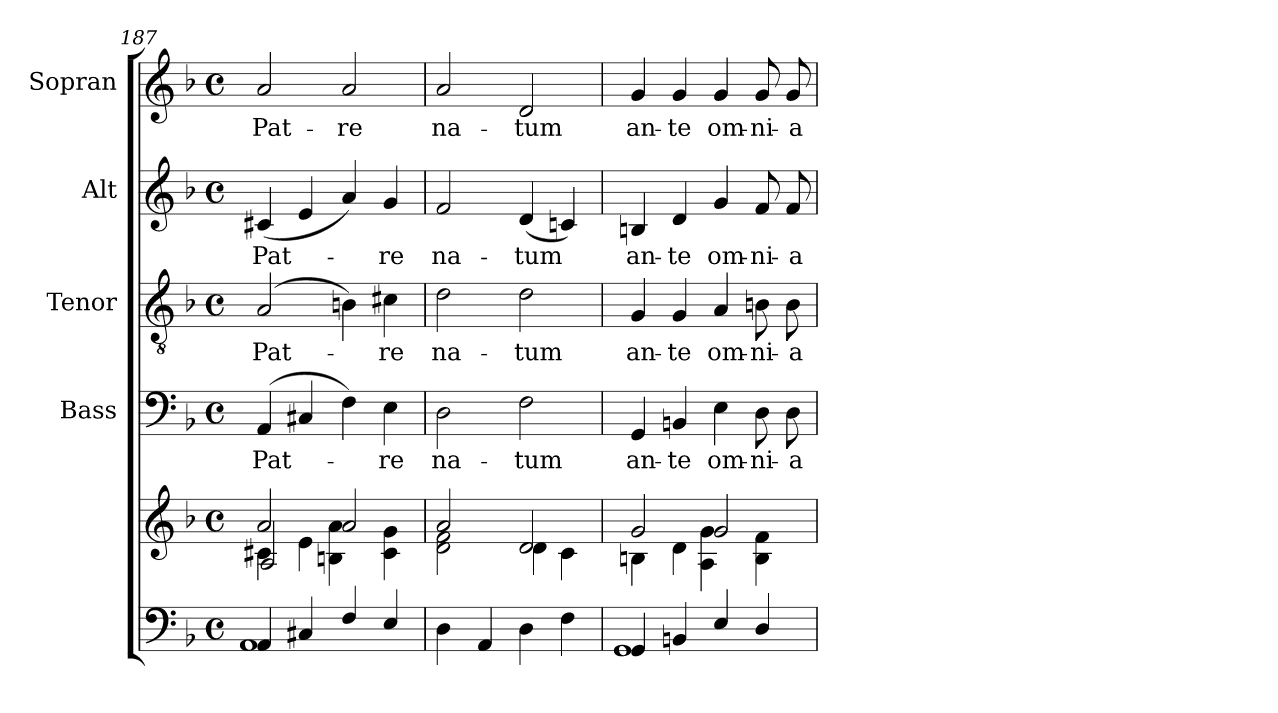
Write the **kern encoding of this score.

**kern	**kern	**kern	**text	**kern	**text	**kern	**text	**kern	**text
*part5	*part5	*part4	*part4	*part3	*part3	*part2	*part2	*part1	*part1
*staff6	*staff5	*staff4	*staff4	*staff3	*staff3	*staff2	*staff2	*staff1	*staff1
*	*	*I"Bass	*	*I"Tenor	*	*I"Alt	*	*I"Sopran	*
*	*	*I'B.	*	*I'T.	*	*I'A.	*	*I'S.	*
*clefF4	*clefG2	*clefF4	*	*clefGv2	*	*clefG2	*	*clefG2	*
*k[b-]	*k[b-]	*k[b-]	*	*k[b-]	*	*k[b-]	*	*k[b-]	*
*F:	*F:	*F:	*	*F:	*	*F:	*	*F:	*
*M4/4	*M4/4	*M4/4	*	*M4/4	*	*M4/4	*	*M4/4	*
*met(c)	*met(c)	*met(c)	*	*met(c)	*	*met(c)	*	*met(c)	*
=187	=187	=187	=187	=187	=187	=187	=187	=187	=187
*^	*^	*	*	*	*	*	*	*	*
*	*	*	*^	*	*	*	*	*	*	*	*
!	!	!	!	!	!	!LO:LY:b	!	!LO:LY:b	!	!LO:LY:b	!	!LO:LY:b
4AA/	1AA	2a/	4c#X\	2A/	(>4AA/	Pat-	(2A/	Pat-	(<4c#X/	Pat-	2a/	Pat-
4C#X/	.	.	4e\	.	4C#X/	.	.	.	4e/	.	.	.
!	!	!	!	!	!	!	!	!	!	!	!	!LO:LY:b
4F/	.	2a/	4Bn\ 4a\	2ryy	4F\)	.	4Bn\)	.	4a/)	.	2a/	-re
!	!	!	!	!	!	!LO:LY:b	!	!LO:LY:b	!	!LO:LY:b	!	!
4E/	.	.	4c#\ 4g\	.	4E\	-re	4c#X\	-re	4g/	-re	.	.
*v	*v	*	*	*	*	*	*	*	*	*	*	*
*	*	*v	*v	*	*	*	*	*	*	*	*
=188	=188	=188	=188	=188	=188	=188	=188	=188	=188	=188
!	!	!	!	!LO:LY:b	!	!LO:LY:b	!	!LO:LY:b	!	!LO:LY:b
4D\	2a/	2d\ 2f\	2D\	na-	2d\	na-	2f/	na-	2a/	na-
4AA/	.	.	.	.	.	.	.	.	.	.
!	!	!	!	!LO:LY:b	!	!LO:LY:b	!	!LO:LY:b	!	!LO:LY:b
4D\	2d/	4d\	2F\	-tum	2d\	-tum	(<4d/	-tum	2d/	-tum
4F\	.	4c\	.	.	.	.	4cn/)	.	.	.
=189	=189	=189	=189	=189	=189	=189	=189	=189	=189	=189
*^	*	*	*	*	*	*	*	*	*	*
!	!	!	!	!	!LO:LY:b	!	!LO:LY:b	!	!LO:LY:b	!	!LO:LY:b
4GG/	1GG	2g/	4Bn\	4GG/	an-	4G/	an-	4Bn/	an-	4g/	an-
!	!	!	!	!	!LO:LY:b	!	!LO:LY:b	!	!LO:LY:b	!	!LO:LY:b
4BBn/	.	.	4d\	4BBn/	-te	4G/	-te	4d/	-te	4g/	-te
!	!	!	!	!	!LO:LY:b	!	!LO:LY:b	!	!LO:LY:b	!	!LO:LY:b
4E/	.	2g/	4A\ 4g\	4E\	om-	4A/	om-	4g/	om-	4g/	om-
!	!	!	!	!	!LO:LY:b	!	!LO:LY:b	!	!LO:LY:b	!	!LO:LY:b
4D/	.	.	4B\ 4f\	8D\	-ni-	8Bn\	-ni-	8f/	-ni-	8g/	-ni-
!	!	!	!	!	!LO:LY:b	!	!LO:LY:b	!	!LO:LY:b	!	!LO:LY:b
.	.	.	.	8D\	-a	8B\	-a	8f/	-a	8g/	-a
*v	*v	*	*	*	*	*	*	*	*	*	*
*	*v	*v	*	*	*	*	*	*	*	*
=	=	=	=	=	=	=	=	=	=
*-	*-	*-	*-	*-	*-	*-	*-	*-	*-
